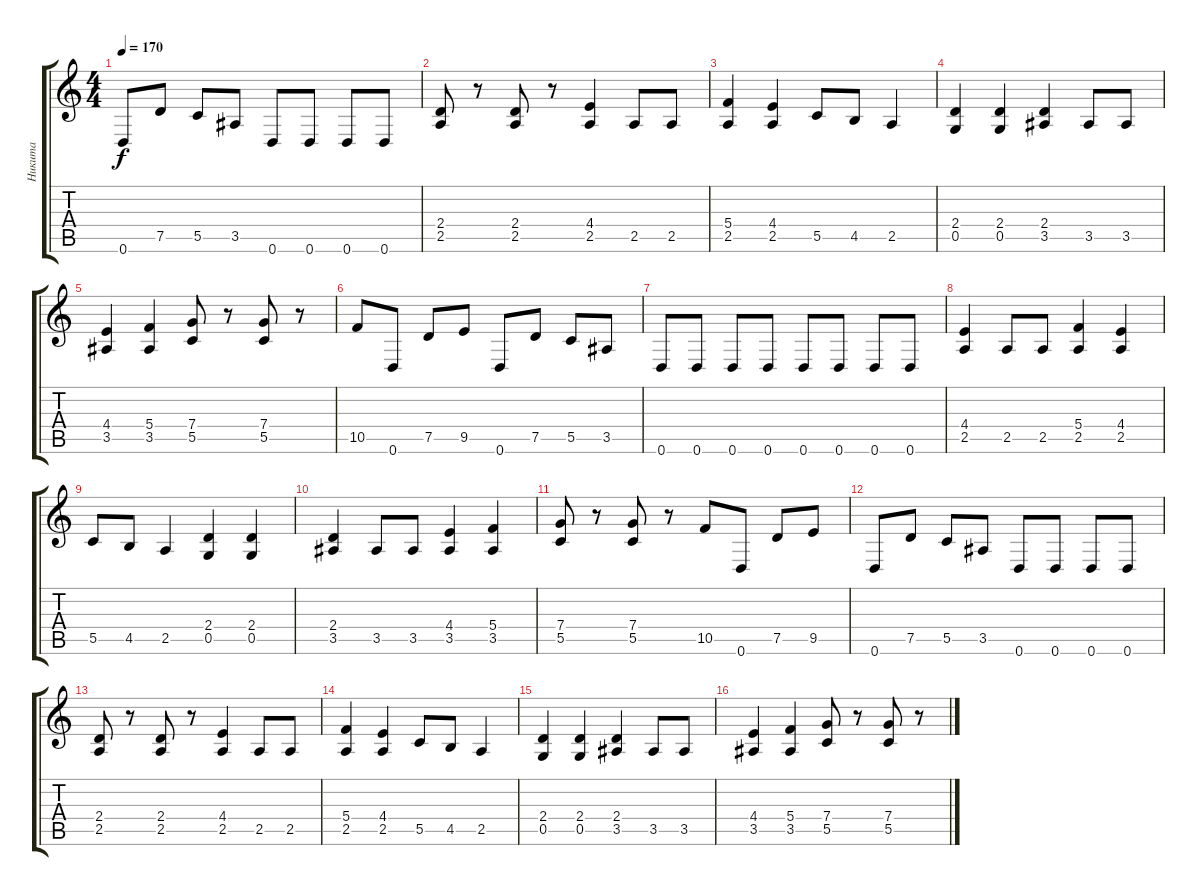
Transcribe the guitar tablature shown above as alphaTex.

\track ("Никита" "Никита") {instrument distortionguitar}
\staff {score tabs}
\tuning (D4 A3 F3 C3 G2 D2) {hide}
\ts (4 4)
\tempo 170
\clef g2
\ks c
0.6.8{dy f} 7.5.8 5.5.8 3.5.8 0.6.8 0.6.8 0.6.8 0.6.8 |
(2.4 2.5).8 r.8 (2.4 2.5).8 r.8 (4.4 2.5).4 2.5.8 2.5.8 |
(5.4 2.5).4 (4.4 2.5).4 5.5.8 4.5.8 2.5.4 |
(2.4 0.5).4 (2.4 0.5).4 (2.4 3.5).4 3.5.8 3.5.8 |
(4.4 3.5).4 (5.4 3.5).4 (7.4 5.5).8 r.8 (7.4 5.5).8 r.8 |
10.5.8 0.6.8 7.5.8 9.5.8 0.6.8 7.5.8 5.5.8 3.5.8 |
0.6.8 0.6.8 0.6.8 0.6.8 0.6.8 0.6.8 0.6.8 0.6.8 |
(4.4 2.5).4 2.5.8 2.5.8 (5.4 2.5).4 (4.4 2.5).4 |
5.5.8 4.5.8 2.5.4 (2.4 0.5).4 (2.4 0.5).4 |
(2.4 3.5).4 3.5.8 3.5.8 (4.4 3.5).4 (5.4 3.5).4 |
(7.4 5.5).8 r.8 (7.4 5.5).8 r.8 10.5.8 0.6.8 7.5.8 9.5.8 |
0.6.8 7.5.8 5.5.8 3.5.8 0.6.8 0.6.8 0.6.8 0.6.8 |
(2.4 2.5).8 r.8 (2.4 2.5).8 r.8 (4.4 2.5).4 2.5.8 2.5.8 |
(5.4 2.5).4 (4.4 2.5).4 5.5.8 4.5.8 2.5.4 |
(2.4 0.5).4 (2.4 0.5).4 (2.4 3.5).4 3.5.8 3.5.8 |
(4.4 3.5).4 (5.4 3.5).4 (7.4 5.5).8 r.8 (7.4 5.5).8 r.8
